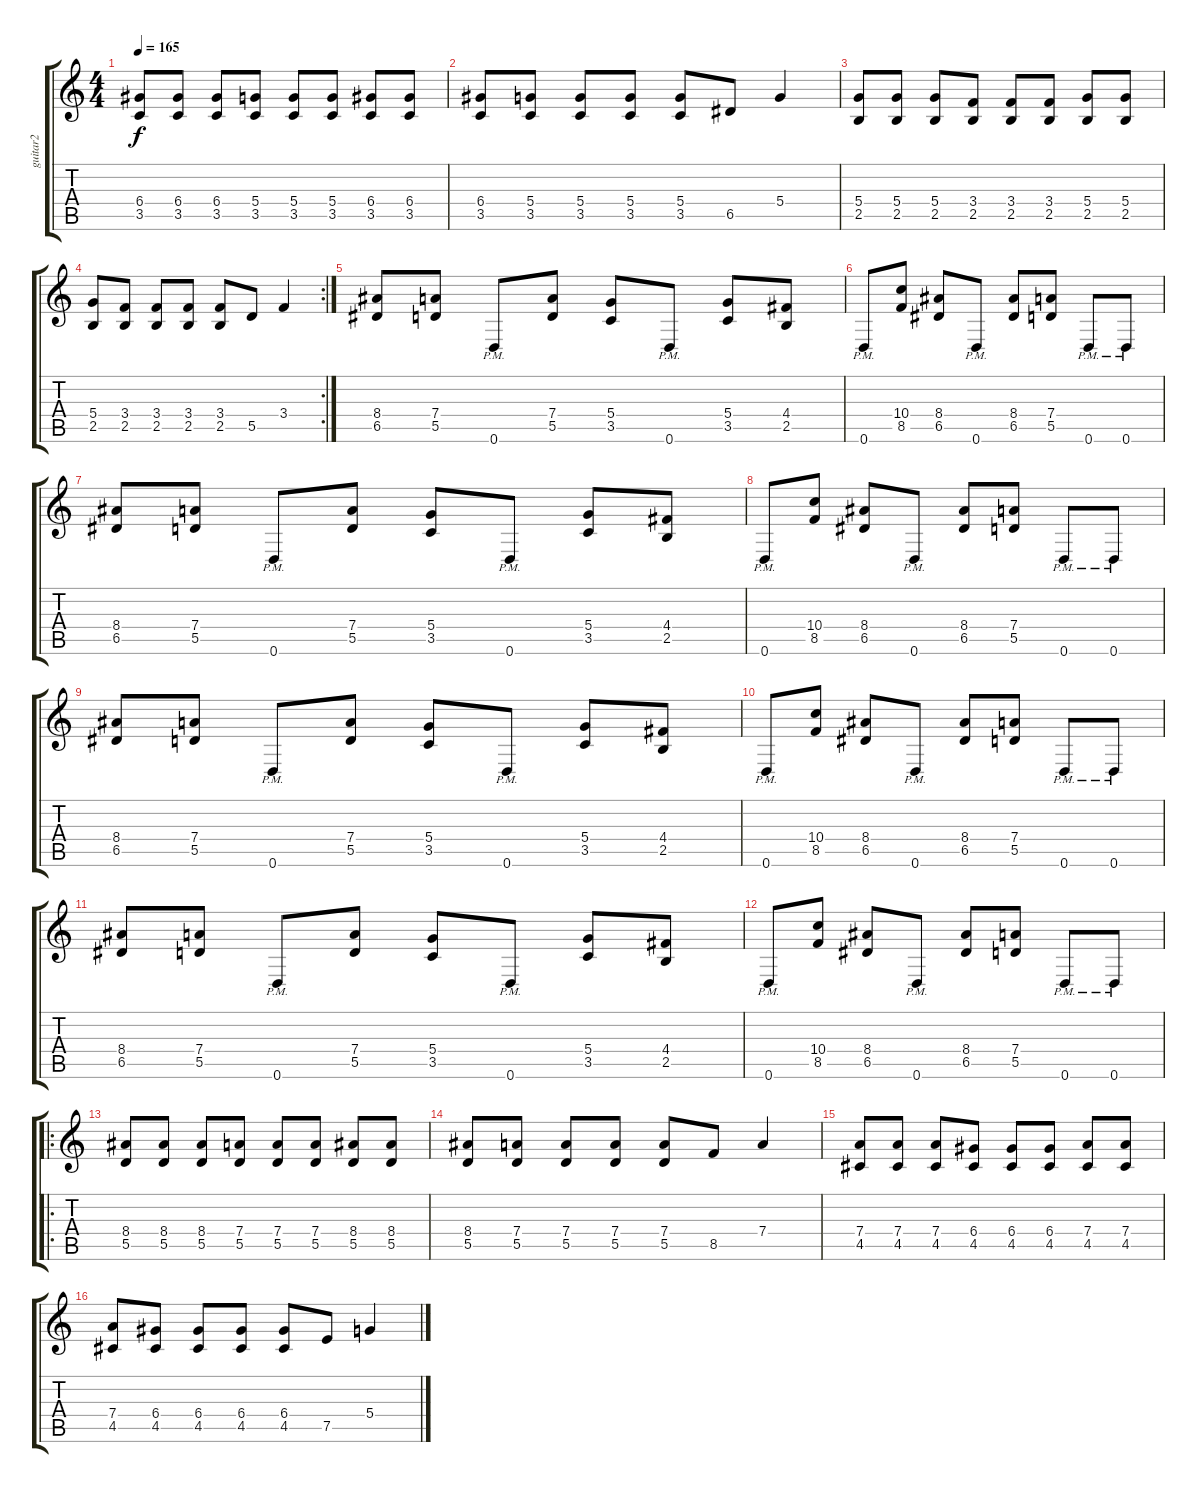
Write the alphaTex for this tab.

\track ("guitar2" "guitar2") {instrument distortionguitar}
\staff {score tabs}
\tuning (E4 B3 G3 D3 A2 D2) {hide}
\ts (4 4)
\tempo 165
\clef g2
\ks c
(6.4 3.5).8{dy f} (6.4 3.5).8 (6.4 3.5).8 (5.4 3.5).8 (5.4 3.5).8 (5.4 3.5).8 (6.4 3.5).8 (6.4 3.5).8 |
(6.4 3.5).8 (5.4 3.5).8 (5.4 3.5).8 (5.4 3.5).8 (5.4 3.5).8 6.5.8 5.4.4 |
(5.4 2.5).8 (5.4 2.5).8 (5.4 2.5).8 (3.4 2.5).8 (3.4 2.5).8 (3.4 2.5).8 (5.4 2.5).8 (5.4 2.5).8 |
\rc 2
(5.4 2.5).8 (3.4 2.5).8 (3.4 2.5).8 (3.4 2.5).8 (3.4 2.5).8 5.5.8 3.4.4 |
(8.4 6.5).8{volume 11} (7.4 5.5).8 0.6{pm}.8 (7.4 5.5).8 (5.4 3.5).8 0.6{pm}.8 (5.4 3.5).8 (4.4 2.5).8 |
0.6{pm}.8 (10.4 8.5).8 (8.4 6.5).8 0.6{pm}.8 (8.4 6.5).8 (7.4 5.5).8 0.6{pm}.8 0.6{pm}.8 |
(8.4 6.5).8{volume 11} (7.4 5.5).8 0.6{pm}.8 (7.4 5.5).8 (5.4 3.5).8 0.6{pm}.8 (5.4 3.5).8 (4.4 2.5).8 |
0.6{pm}.8 (10.4 8.5).8 (8.4 6.5).8 0.6{pm}.8 (8.4 6.5).8 (7.4 5.5).8 0.6{pm}.8 0.6{pm}.8 |
(8.4 6.5).8{volume 11} (7.4 5.5).8 0.6{pm}.8 (7.4 5.5).8 (5.4 3.5).8 0.6{pm}.8 (5.4 3.5).8 (4.4 2.5).8 |
0.6{pm}.8 (10.4 8.5).8 (8.4 6.5).8 0.6{pm}.8 (8.4 6.5).8 (7.4 5.5).8 0.6{pm}.8 0.6{pm}.8 |
(8.4 6.5).8{volume 11} (7.4 5.5).8 0.6{pm}.8 (7.4 5.5).8 (5.4 3.5).8 0.6{pm}.8 (5.4 3.5).8 (4.4 2.5).8 |
0.6{pm}.8 (10.4 8.5).8 (8.4 6.5).8 0.6{pm}.8 (8.4 6.5).8 (7.4 5.5).8 0.6{pm}.8 0.6{pm}.8 |
\ro
(8.4 5.5).8 (8.4 5.5).8 (8.4 5.5).8 (7.4 5.5).8 (7.4 5.5).8 (7.4 5.5).8 (8.4 5.5).8 (8.4 5.5).8 |
(8.4 5.5).8 (7.4 5.5).8 (7.4 5.5).8 (7.4 5.5).8 (7.4 5.5).8 8.5.8 7.4.4 |
(7.4 4.5).8 (7.4 4.5).8 (7.4 4.5).8 (6.4 4.5).8 (6.4 4.5).8 (6.4 4.5).8 (7.4 4.5).8 (7.4 4.5).8 |
(7.4 4.5).8 (6.4 4.5).8 (6.4 4.5).8 (6.4 4.5).8 (6.4 4.5).8 7.5.8 5.4.4
